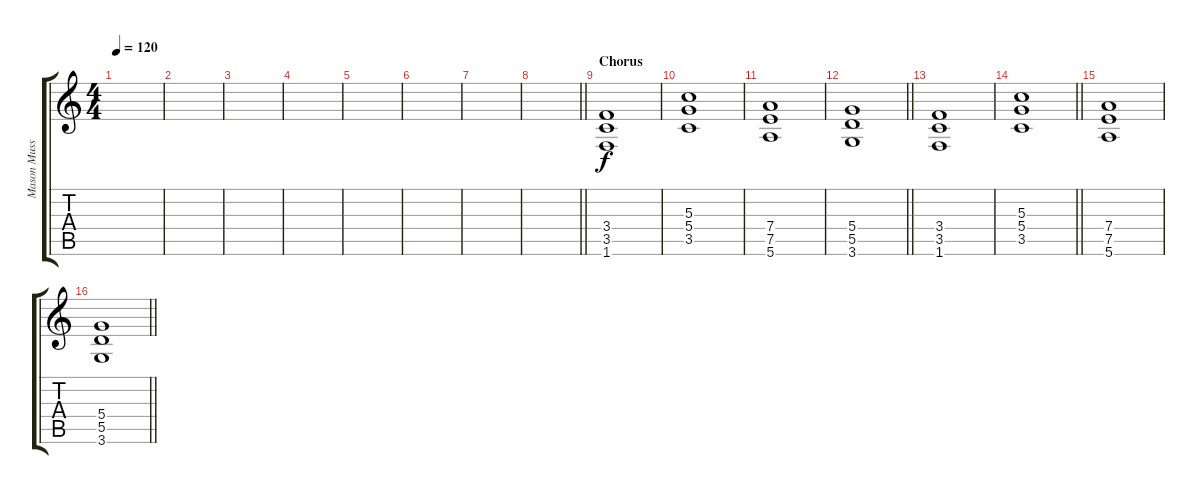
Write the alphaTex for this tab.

\track ("Mason Musso (Rhythm Guitar)" "Mason Muss") {instrument overdrivenguitar}
\staff {score tabs}
\tuning (E4 B3 G3 D3 A2 E2) {hide}
\ts (4 4)
\tempo 120
\clef g2
\ks c
|
|
|
|
|
|
|
\barLineRight lightlight
|
\section ("" "Chorus")
(3.4 3.5 1.6).1 |
(5.3 5.4 3.5).1 |
(7.4 7.5 5.6).1 |
\barLineRight lightlight
(5.4 5.5 3.6).1 |
(3.4 3.5 1.6).1 |
\barLineRight lightlight
(5.3 5.4 3.5).1 |
(7.4 7.5 5.6).1 |
\barLineRight lightlight
(5.4 5.5 3.6).1
